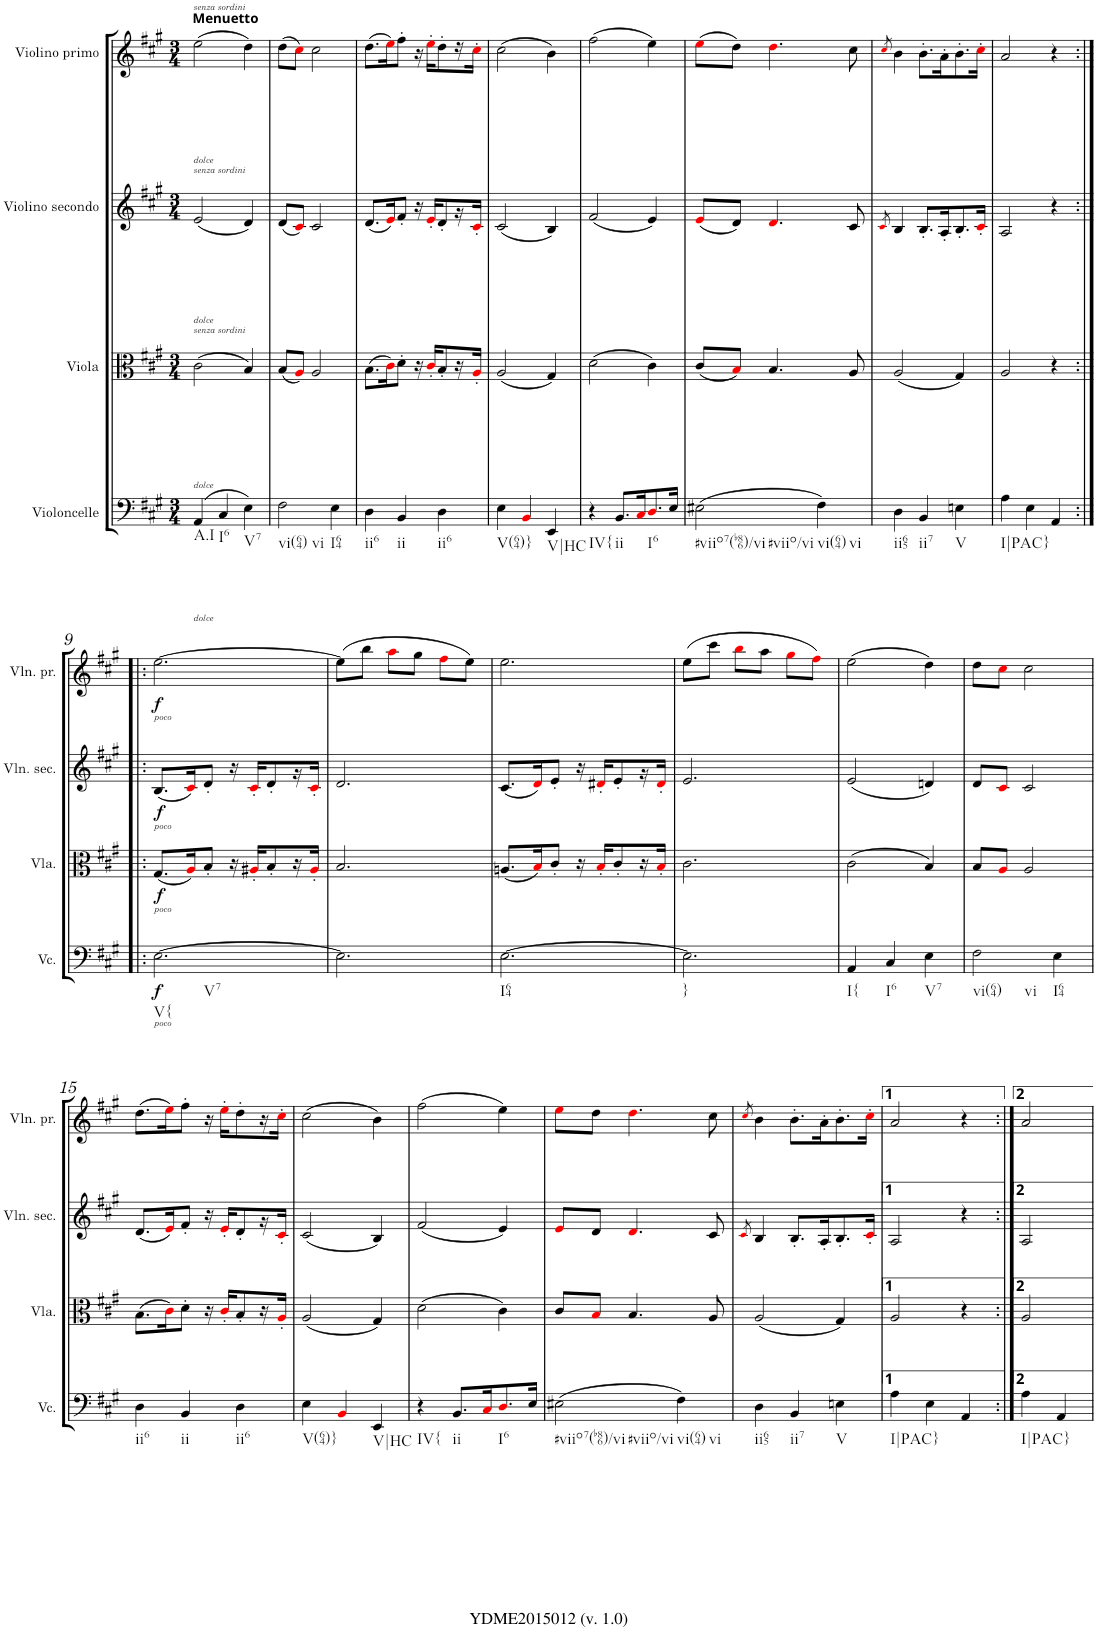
**kern	**dynam	**kern	**dynam	**kern	**dynam	**kern	**dynam
*part4	*part4	*part3	*part3	*part2	*part2	*part1	*part1
*staff4	*staff4	*staff3	*staff3	*staff2	*staff2	*staff1	*staff1
*I"Violoncelle	*	*I"Viola	*	*I"Violino secondo	*	*I"Violino primo	*
*I'Vc.	*	*I'Vla.	*	*I'Vln. sec.	*	*I'Vln. pr.	*
*clefF4	*	*clefC3	*	*clefG2	*	*clefG2	*
*k[f#c#g#]	*	*k[f#c#g#]	*	*k[f#c#g#]	*	*k[f#c#g#]	*
*A:	*	*A:	*	*A:	*	*A:	*
*M3/4	*	*M3/4	*	*M3/4	*	*M3/4	*
=1	=1	=1	=1	=1	=1	=1	=1
!	!	!	!	!	!	!LO:TX:a:B:t=Menuetto	!
!	!	!	!	!	!	!LO:TX:b:i:t=dolce	!
!	!	!	!	!	!	!LO:TX:a:i:t=senza sordini	!
!	!	!	!	!LO:TX:b:i:t=dolce	!	!	!
!	!	!	!	!LO:TX:a:i:t=senza sordini	!	!	!
!	!	!LO:TX:b:i:t=dolce	!	!	!	!	!
!	!	!LO:TX:a:i:t=senza sordini	!	!	!	!	!
!LO:TX:b:i:t=dolce	!	!	!	!	!	!	!
!LO:TX:b:t=A.I	!	!	!	!	!	!	!
(>4AA/	.	(>2c#\	.	(<2e/	.	(>2ee\	.
!LO:TX:b:t=I6	!	!	!	!	!	!	!
4C#/	.	.	.	.	.	.	.
!LO:TX:b:t=V7	!	!	!	!	!	!	!
4E\)	.	4B/)	.	4d/)	.	4dd\)	.
=2	=2	=2	=2	=2	=2	=2	=2
!LO:TX:b:t=vi(64)	!	!	!	!	!	!	!
!LO:TX:b:t=vi	!	!	!	!	!	!	!
2F#\	.	(<8B/L	.	(<8d/L	.	(>8dd\L	.
.	.	8Ai/J)	.	8c#i/J)	.	8cc#i\J)	.
.	.	2A/	.	2c#/	.	2cc#\	.
!LO:TX:b:t=I64	!	!	!	!	!	!	!
4E\	.	.	.	.	.	.	.
=3	=3	=3	=3	=3	=3	=3	=3
!LO:TX:b:t=ii6	!	!	!	!	!	!	!
4D\	.	(>8.B\L	.	(<8.d/L	.	(>8.dd\L	.
.	.	16c#i\K)	.	16ei/K)	.	16eei\K)	.
!LO:TX:b:t=ii	!	!	!	!	!	!	!
4BB/	.	8d'\J	.	8f#'/J	.	8ff#'\J	.
.	.	16r	.	16r	.	16r	.
.	.	16c#'i/KL	.	16e'i/KL	.	16ee'i\KL	.
!LO:TX:b:t=ii6	!	!	!	!	!	!	!
4D\	.	8B'/	.	8d'/	.	8dd'\	.
.	.	16r	.	16r	.	16r	.
.	.	16A'i/JJ	.	16c#'i/JJ	.	16cc#'i\JJ	.
=4	=4	=4	=4	=4	=4	=4	=4
!LO:TX:b:t=V(64)}	!	!	!	!	!	!	!
4E\	.	(<2A/	.	(<2c#/	.	(>2cc#\	.
4BBi/	.	.	.	.	.	.	.
!LO:TX:b:t=V|HC	!	!	!	!	!	!	!
4EE/	.	4G#/)	.	4B/)	.	4b\)	.
=5	=5	=5	=5	=5	=5	=5	=5
!LO:TX:b:t=IV{	!	!	!	!	!	!	!
4r	.	(>2d\	.	(<2f#/	.	(>2ff#\	.
!LO:TX:b:t=ii	!	!	!	!	!	!	!
8.BB/L	.	.	.	.	.	.	.
16C#i/K	.	.	.	.	.	.	.
!LO:TX:b:t=I6	!	!	!	!	!	!	!
8.Di/	.	4c#\)	.	4e/)	.	4ee\)	.
16E/Jk	.	.	.	.	.	.	.
=6	=6	=6	=6	=6	=6	=6	=6
!LO:TX:b:t=#viio7(b86)/vi	!	!	!	!	!	!	!
!LO:TX:b:t=#viio/vi	!	!	!	!	!	!	!
(>2E#X\	.	(<8c#/L	.	(<8ei/L	.	(>8eei\L	.
.	.	8Bi/J)	.	8d/J)	.	8dd\J)	.
.	.	4.B/	.	4.di/	.	4.ddi\	.
!LO:TX:b:t=vi(64)	!	!	!	!	!	!	!
!LO:TX:b:t=vi	!	!	!	!	!	!	!
4F#\)	.	.	.	.	.	.	.
.	.	8A/	.	8c#/	.	8cc#\	.
=7	=7	=7	=7	=7	=7	=7	=7
.	.	.	.	8qc#i/	.	8qcc#i/	.
!LO:TX:b:t=ii65	!	!	!	!	!	!	!
4D\	.	(<2A/	.	4B/	.	4b\	.
!LO:TX:b:t=ii7	!	!	!	!	!	!	!
4BB/	.	.	.	8.B'/L	.	8.b'\L	.
.	.	.	.	16A'/K	.	16a'\K	.
!LO:TX:b:t=V	!	!	!	!	!	!	!
4En\	.	4G#/)	.	8.B'/	.	8.b'\	.
.	.	.	.	16c#'i/Jk	.	16cc#'i\Jk	.
=8	=8	=8	=8	=8	=8	=8	=8
!LO:TX:b:t=I|PAC}	!	!	!	!	!	!	!
4A\	.	2A/	.	2A/	.	2a/	.
4E\	.	.	.	.	.	.	.
4AA/	.	4r	.	4r	.	4r	.
!!LO:LB:g=z
=9:|!|:	=9:|!|:	=9:|!|:	=9:|!|:	=9:|!|:	=9:|!|:	=9:|!|:	=9:|!|:
!	!	!	!	!	!	!LO:TX:b:i:t=poco	!
!	!	!	!	!LO:TX:b:i:t=poco	!	!	!
!	!	!LO:TX:b:i:t=poco	!	!	!	!	!
!LO:TX:b:i:t=poco	!	!	!	!	!	!	!
!LO:TX:b:t=V{	!	!	!	!	!	!	!
!LO:TX:b:t=V7	!	!	!	!	!	!	!
!	!LO:DY:b	!	!LO:DY:b	!	!LO:DY:b	!	!LO:DY:b
[2.E\	f	(<8.G#/L	f	(<8.B/L	f	[2.ee\	f
.	.	16Ai/K)	.	16c#i/K)	.	.	.
.	.	8B'/J	.	8d'/J	.	.	.
.	.	16r	.	16r	.	.	.
.	.	16A#X'i/KL	.	16c#'i/KL	.	.	.
.	.	8B'/	.	8d'/	.	.	.
.	.	16r	.	16r	.	.	.
.	.	16A#'i/JJ	.	16c#'i/JJ	.	.	.
=10	=10	=10	=10	=10	=10	=10	=10
2.E\]	.	2.B/	.	2.d/	.	(>8ee\L]	.
.	.	.	.	.	.	8bb\J	.
.	.	.	.	.	.	8aai\L	.
.	.	.	.	.	.	8gg#\J	.
.	.	.	.	.	.	8ff#i\L	.
.	.	.	.	.	.	8ee\J)	.
=11	=11	=11	=11	=11	=11	=11	=11
!LO:TX:b:t=I64	!	!	!	!	!	!	!
[2.E\	.	(<8.An/L	.	(<8.c#/L	.	2.ee\	.
.	.	16Bi/K)	.	16di/K)	.	.	.
.	.	8c#'/J	.	8e'/J	.	.	.
.	.	16r	.	16r	.	.	.
.	.	16B'i/KL	.	16d#X'i/KL	.	.	.
.	.	8c#'/	.	8e'/	.	.	.
.	.	16r	.	16r	.	.	.
.	.	16B'i/JJ	.	16d#'i/JJ	.	.	.
=12	=12	=12	=12	=12	=12	=12	=12
!LO:TX:b:t=}	!	!	!	!	!	!	!
2.E\]	.	2.c#\	.	2.e/	.	(>8ee\L	.
.	.	.	.	.	.	8ccc#\J	.
.	.	.	.	.	.	8bbi\L	.
.	.	.	.	.	.	8aa\J	.
.	.	.	.	.	.	8gg#i\L	.
.	.	.	.	.	.	8ff#i\J)	.
=13	=13	=13	=13	=13	=13	=13	=13
!LO:TX:b:t=I{	!	!	!	!	!	!	!
4AA/	.	(>2c#\	.	(<2e/	.	(>2ee\	.
!LO:TX:b:t=I6	!	!	!	!	!	!	!
4C#/	.	.	.	.	.	.	.
!LO:TX:b:t=V7	!	!	!	!	!	!	!
4E\	.	4B/)	.	4dn/)	.	4dd\)	.
=14	=14	=14	=14	=14	=14	=14	=14
!LO:TX:b:t=vi(64)	!	!	!	!	!	!	!
!LO:TX:b:t=vi	!	!	!	!	!	!	!
2F#\	.	8B/L	.	8d/L	.	8dd\L	.
.	.	8Ai/J	.	8c#i/J	.	8cc#i\J	.
.	.	2A/	.	2c#/	.	2cc#\	.
!LO:TX:b:t=I64	!	!	!	!	!	!	!
4E\	.	.	.	.	.	.	.
!!LO:LB:g=z
=15	=15	=15	=15	=15	=15	=15	=15
!LO:TX:b:t=ii6	!	!	!	!	!	!	!
4D\	.	(>8.B\L	.	(<8.d/L	.	(>8.dd\L	.
.	.	16c#i\K)	.	16ei/K)	.	16eei\K)	.
!LO:TX:b:t=ii	!	!	!	!	!	!	!
4BB/	.	8d'\J	.	8f#'/J	.	8ff#'\J	.
.	.	16r	.	16r	.	16r	.
.	.	16c#'i/KL	.	16e'i/KL	.	16ee'i\KL	.
!LO:TX:b:t=ii6	!	!	!	!	!	!	!
4D\	.	8B'/	.	8d'/	.	8dd'\	.
.	.	16r	.	16r	.	16r	.
.	.	16A'i/JJ	.	16c#'i/JJ	.	16cc#'i\JJ	.
=16	=16	=16	=16	=16	=16	=16	=16
!LO:TX:b:t=V(64)}	!	!	!	!	!	!	!
4E\	.	(<2A/	.	(<2c#/	.	(>2cc#\	.
4BBi/	.	.	.	.	.	.	.
!LO:TX:b:t=V|HC	!	!	!	!	!	!	!
4EE/	.	4G#/)	.	4B/)	.	4b\)	.
=17	=17	=17	=17	=17	=17	=17	=17
!LO:TX:b:t=IV{	!	!	!	!	!	!	!
4r	.	(>2d\	.	(<2f#/	.	(>2ff#\	.
!LO:TX:b:t=ii	!	!	!	!	!	!	!
8.BB/L	.	.	.	.	.	.	.
16C#i/K	.	.	.	.	.	.	.
!LO:TX:b:t=I6	!	!	!	!	!	!	!
8.Di/	.	4c#\)	.	4e/)	.	4ee\)	.
16E/Jk	.	.	.	.	.	.	.
=18	=18	=18	=18	=18	=18	=18	=18
!LO:TX:b:t=#viio7(b86)/vi	!	!	!	!	!	!	!
!LO:TX:b:t=#viio/vi	!	!	!	!	!	!	!
(>2E#X\	.	8c#/L	.	8ei/L	.	8eei\L	.
.	.	8Bi/J	.	8d/J	.	8dd\J	.
.	.	4.B/	.	4.di/	.	4.ddi\	.
!LO:TX:b:t=vi(64)	!	!	!	!	!	!	!
!LO:TX:b:t=vi	!	!	!	!	!	!	!
4F#\)	.	.	.	.	.	.	.
.	.	8A/	.	8c#/	.	8cc#\	.
=19	=19	=19	=19	=19	=19	=19	=19
.	.	.	.	8qc#i/	.	8qcc#i/	.
!LO:TX:b:t=ii65	!	!	!	!	!	!	!
4D\	.	(<2A/	.	4B/	.	4b\	.
!LO:TX:b:t=ii7	!	!	!	!	!	!	!
4BB/	.	.	.	8.B'/L	.	8.b'\L	.
.	.	.	.	16A'/K	.	16a'\K	.
!LO:TX:b:t=V	!	!	!	!	!	!	!
4En\	.	4G#/)	.	8.B'/	.	8.b'\	.
.	.	.	.	16c#'i/Jk	.	16cc#'i\Jk	.
=20	=20	=20	=20	=20	=20	=20	=20
!LO:TX:b:t=I|PAC}	!	!	!	!	!	!	!
4A\	.	2A/	.	2A/	.	2a/	.
4E\	.	.	.	.	.	.	.
4AA/	.	4r	.	4r	.	4r	.
=20X1:|!	=20X1:|!	=20X1:|!	=20X1:|!	=20X1:|!	=20X1:|!	=20X1:|!	=20X1:|!
!LO:TX:b:t=I|PAC}	!	!	!	!	!	!	!
4A\	.	2A/	.	2A/	.	2a/	.
4AA/	.	.	.	.	.	.	.
=	=	=	=	=	=	=	=
*-	*-	*-	*-	*-	*-	*-	*-
